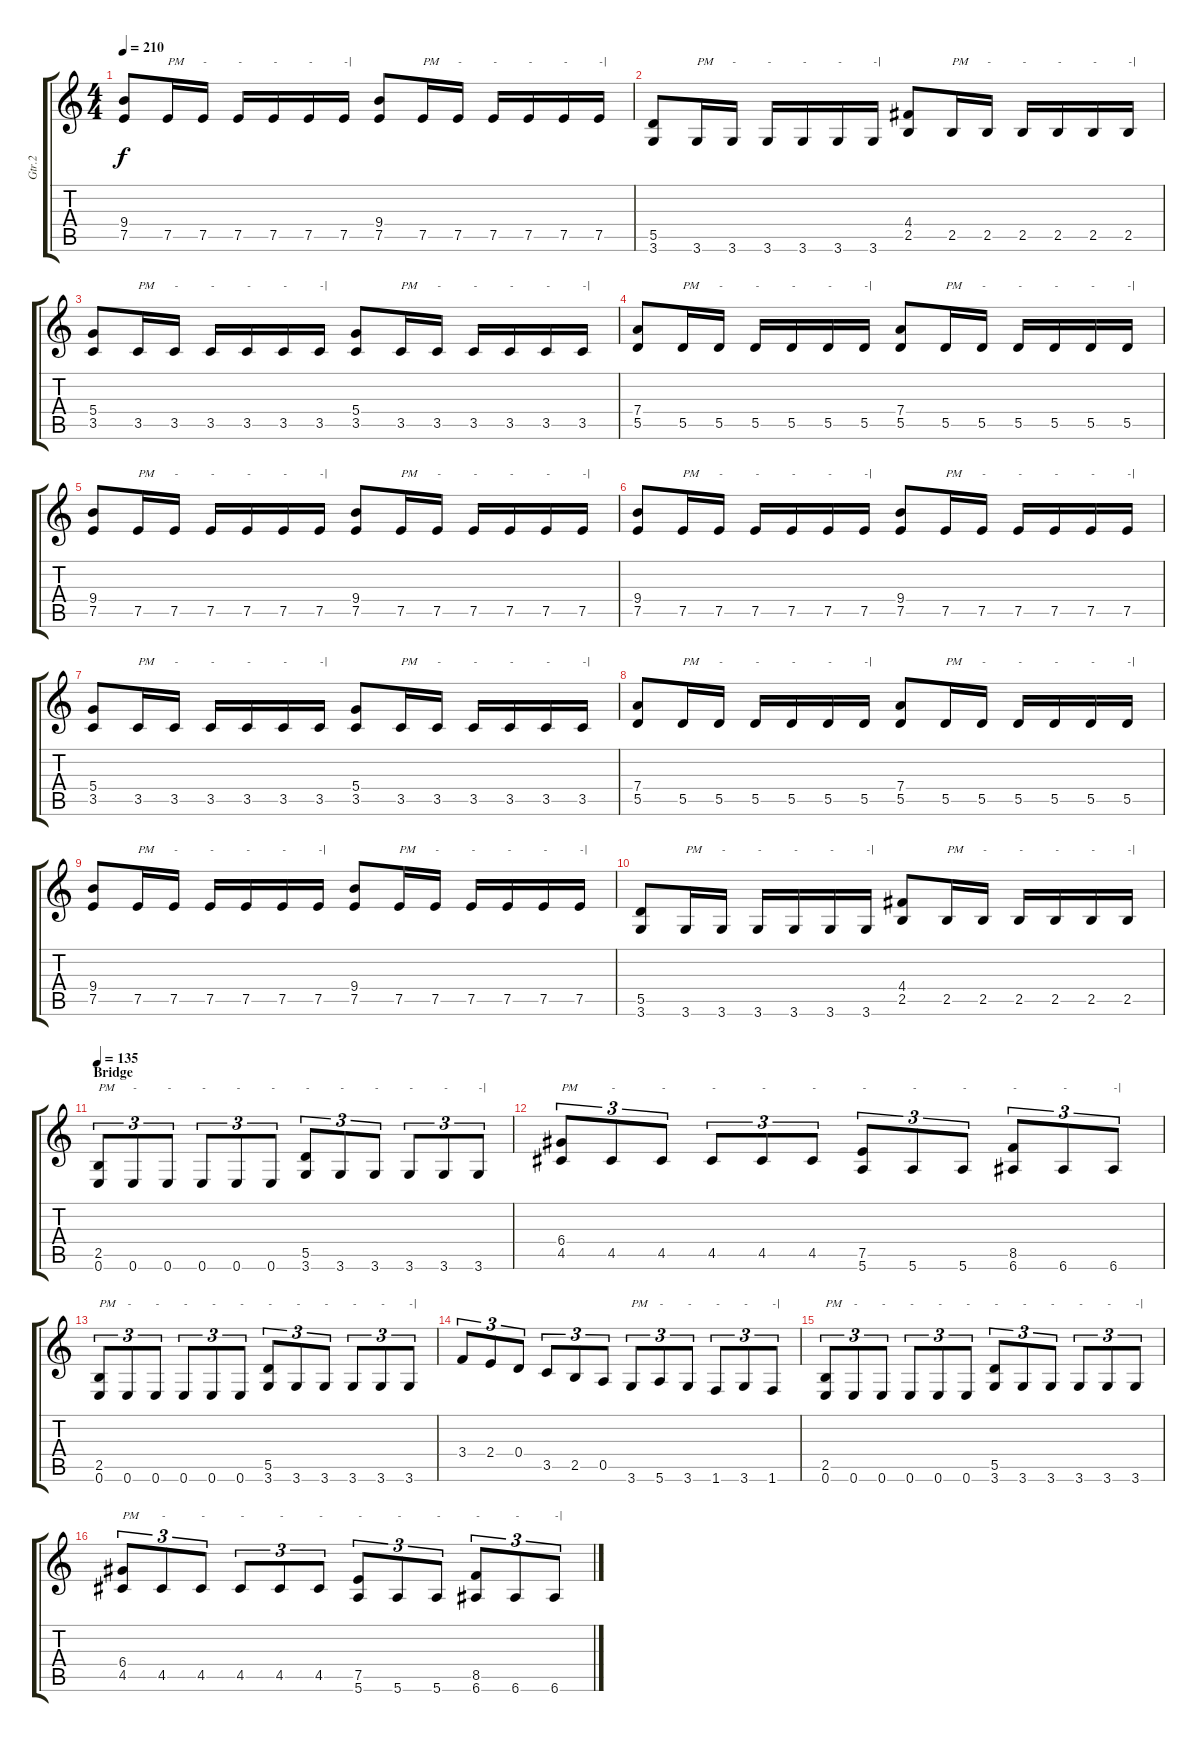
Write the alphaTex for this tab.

\track ("Gtr.2" "Gtr.2") {instrument overdrivenguitar}
\staff {score tabs}
\tuning (E4 B3 G3 D3 A2 E2) {hide}
\ts (4 4)
\tempo 210
\clef g2
\ks c
(9.4 7.5).8{dy f} 7.5.16{txt "PM"} 7.5.16{txt "-"} 7.5.16{txt "-"} 7.5.16{txt "-"} 7.5.16{txt "-"} 7.5.16{txt "-|"} (9.4 7.5).8 7.5.16{txt "PM"} 7.5.16{txt "-"} 7.5.16{txt "-"} 7.5.16{txt "-"} 7.5.16{txt "-"} 7.5.16{txt "-|"} |
(5.5 3.6).8 3.6.16{txt "PM"} 3.6.16{txt "-"} 3.6.16{txt "-"} 3.6.16{txt "-"} 3.6.16{txt "-"} 3.6.16{txt "-|"} (4.4 2.5).8 2.5.16{txt "PM"} 2.5.16{txt "-"} 2.5.16{txt "-"} 2.5.16{txt "-"} 2.5.16{txt "-"} 2.5.16{txt "-|"} |
(5.4 3.5).8 3.5.16{txt "PM"} 3.5.16{txt "-"} 3.5.16{txt "-"} 3.5.16{txt "-"} 3.5.16{txt "-"} 3.5.16{txt "-|"} (5.4 3.5).8 3.5.16{txt "PM"} 3.5.16{txt "-"} 3.5.16{txt "-"} 3.5.16{txt "-"} 3.5.16{txt "-"} 3.5.16{txt "-|"} |
(7.4 5.5).8 5.5.16{txt "PM"} 5.5.16{txt "-"} 5.5.16{txt "-"} 5.5.16{txt "-"} 5.5.16{txt "-"} 5.5.16{txt "-|"} (7.4 5.5).8 5.5.16{txt "PM"} 5.5.16{txt "-"} 5.5.16{txt "-"} 5.5.16{txt "-"} 5.5.16{txt "-"} 5.5.16{txt "-|"} |
(9.4 7.5).8 7.5.16{txt "PM"} 7.5.16{txt "-"} 7.5.16{txt "-"} 7.5.16{txt "-"} 7.5.16{txt "-"} 7.5.16{txt "-|"} (9.4 7.5).8 7.5.16{txt "PM"} 7.5.16{txt "-"} 7.5.16{txt "-"} 7.5.16{txt "-"} 7.5.16{txt "-"} 7.5.16{txt "-|"} |
(9.4 7.5).8 7.5.16{txt "PM"} 7.5.16{txt "-"} 7.5.16{txt "-"} 7.5.16{txt "-"} 7.5.16{txt "-"} 7.5.16{txt "-|"} (9.4 7.5).8 7.5.16{txt "PM"} 7.5.16{txt "-"} 7.5.16{txt "-"} 7.5.16{txt "-"} 7.5.16{txt "-"} 7.5.16{txt "-|"} |
(5.4 3.5).8 3.5.16{txt "PM"} 3.5.16{txt "-"} 3.5.16{txt "-"} 3.5.16{txt "-"} 3.5.16{txt "-"} 3.5.16{txt "-|"} (5.4 3.5).8 3.5.16{txt "PM"} 3.5.16{txt "-"} 3.5.16{txt "-"} 3.5.16{txt "-"} 3.5.16{txt "-"} 3.5.16{txt "-|"} |
(7.4 5.5).8 5.5.16{txt "PM"} 5.5.16{txt "-"} 5.5.16{txt "-"} 5.5.16{txt "-"} 5.5.16{txt "-"} 5.5.16{txt "-|"} (7.4 5.5).8 5.5.16{txt "PM"} 5.5.16{txt "-"} 5.5.16{txt "-"} 5.5.16{txt "-"} 5.5.16{txt "-"} 5.5.16{txt "-|"} |
(9.4 7.5).8 7.5.16{txt "PM"} 7.5.16{txt "-"} 7.5.16{txt "-"} 7.5.16{txt "-"} 7.5.16{txt "-"} 7.5.16{txt "-|"} (9.4 7.5).8 7.5.16{txt "PM"} 7.5.16{txt "-"} 7.5.16{txt "-"} 7.5.16{txt "-"} 7.5.16{txt "-"} 7.5.16{txt "-|"} |
(5.5 3.6).8 3.6.16{txt "PM"} 3.6.16{txt "-"} 3.6.16{txt "-"} 3.6.16{txt "-"} 3.6.16{txt "-"} 3.6.16{txt "-|"} (4.4 2.5).8 2.5.16{txt "PM"} 2.5.16{txt "-"} 2.5.16{txt "-"} 2.5.16{txt "-"} 2.5.16{txt "-"} 2.5.16{txt "-|"} |
\section ("" "Bridge")
\tempo 135
(2.5 0.6).8{tu (3 2) txt "PM"} 0.6.8{tu (3 2) txt "-"} 0.6.8{tu (3 2) txt "-"} 0.6.8{tu (3 2) txt "-"} 0.6.8{tu (3 2) txt "-"} 0.6.8{tu (3 2) txt "-"} (5.5 3.6).8{tu (3 2) txt "-"} 3.6.8{tu (3 2) txt "-"} 3.6.8{tu (3 2) txt "-"} 3.6.8{tu (3 2) txt "-"} 3.6.8{tu (3 2) txt "-"} 3.6.8{tu (3 2) txt "-|"} |
(6.4 4.5).8{tu (3 2) txt "PM"} 4.5.8{tu (3 2) txt "-"} 4.5.8{tu (3 2) txt "-"} 4.5.8{tu (3 2) txt "-"} 4.5.8{tu (3 2) txt "-"} 4.5.8{tu (3 2) txt "-"} (7.5 5.6).8{tu (3 2) txt "-"} 5.6.8{tu (3 2) txt "-"} 5.6.8{tu (3 2) txt "-"} (8.5 6.6).8{tu (3 2) txt "-"} 6.6.8{tu (3 2) txt "-"} 6.6.8{tu (3 2) txt "-|"} |
(2.5 0.6).8{tu (3 2) txt "PM"} 0.6.8{tu (3 2) txt "-"} 0.6.8{tu (3 2) txt "-"} 0.6.8{tu (3 2) txt "-"} 0.6.8{tu (3 2) txt "-"} 0.6.8{tu (3 2) txt "-"} (5.5 3.6).8{tu (3 2) txt "-"} 3.6.8{tu (3 2) txt "-"} 3.6.8{tu (3 2) txt "-"} 3.6.8{tu (3 2) txt "-"} 3.6.8{tu (3 2) txt "-"} 3.6.8{tu (3 2) txt "-|"} |
3.4.8{tu (3 2)} 2.4.8{tu (3 2)} 0.4.8{tu (3 2)} 3.5.8{tu (3 2)} 2.5.8{tu (3 2)} 0.5.8{tu (3 2)} 3.6.8{tu (3 2) txt "PM"} 5.6.8{tu (3 2) txt "-"} 3.6.8{tu (3 2) txt "-"} 1.6.8{tu (3 2) txt "-"} 3.6.8{tu (3 2) txt "-"} 1.6.8{tu (3 2) txt "-|"} |
(2.5 0.6).8{tu (3 2) txt "PM"} 0.6.8{tu (3 2) txt "-"} 0.6.8{tu (3 2) txt "-"} 0.6.8{tu (3 2) txt "-"} 0.6.8{tu (3 2) txt "-"} 0.6.8{tu (3 2) txt "-"} (5.5 3.6).8{tu (3 2) txt "-"} 3.6.8{tu (3 2) txt "-"} 3.6.8{tu (3 2) txt "-"} 3.6.8{tu (3 2) txt "-"} 3.6.8{tu (3 2) txt "-"} 3.6.8{tu (3 2) txt "-|"} |
(6.4 4.5).8{tu (3 2) txt "PM"} 4.5.8{tu (3 2) txt "-"} 4.5.8{tu (3 2) txt "-"} 4.5.8{tu (3 2) txt "-"} 4.5.8{tu (3 2) txt "-"} 4.5.8{tu (3 2) txt "-"} (7.5 5.6).8{tu (3 2) txt "-"} 5.6.8{tu (3 2) txt "-"} 5.6.8{tu (3 2) txt "-"} (8.5 6.6).8{tu (3 2) txt "-"} 6.6.8{tu (3 2) txt "-"} 6.6.8{tu (3 2) txt "-|"}
